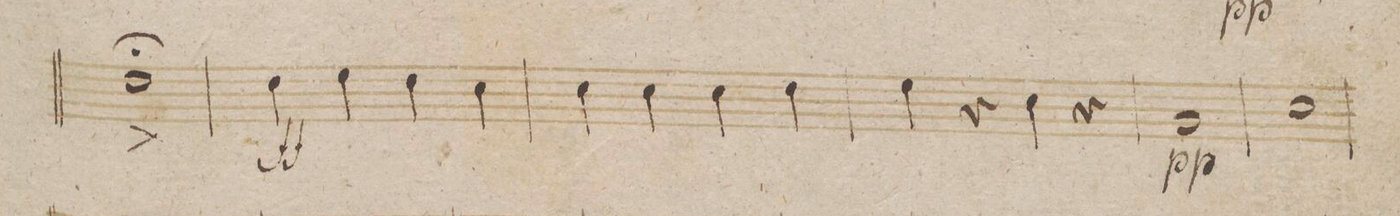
**kern	**dynam
*I"Corno 1mo in F.	*
*clefG2	*
*k[b-]	*
*met(c|)	*
*M2/2	*
1g/^<;	.
=71	=71
4g\	ff
4a\	.
4g\	.
4f\	.
=72	=72
4f\	.
4f\	.
4f\	.
4g\	.
=73	=73
4a\	.
4r	.
4f\	.
4r	.
=74	=74
1c/	pp
=75	=75
1f/	.
=76	=76
*-	*-
